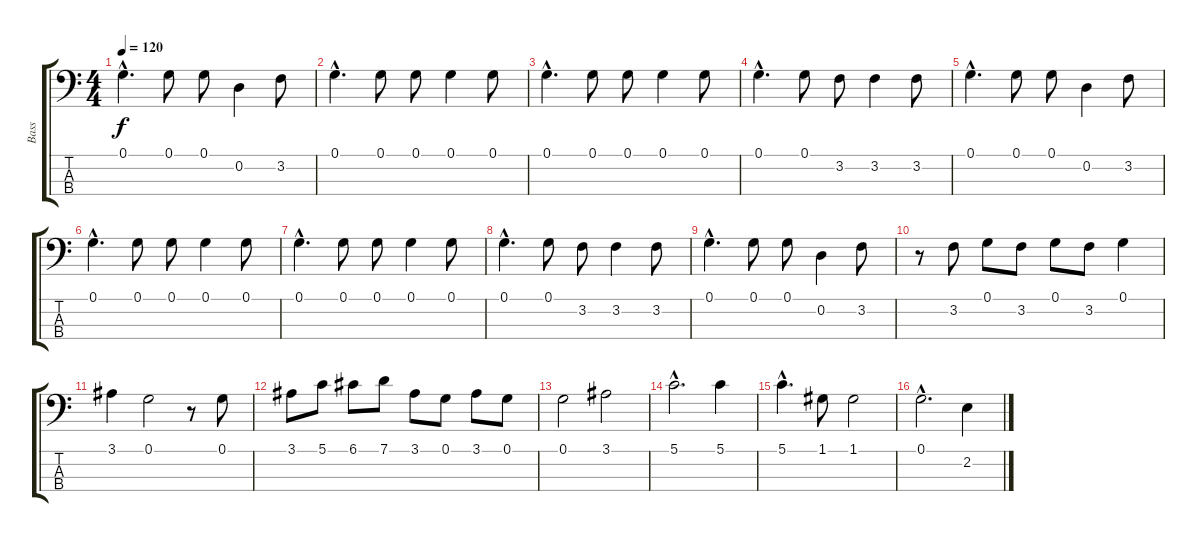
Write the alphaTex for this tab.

\track ("Bass" "Bass") {instrument electricbasspick}
\staff {score tabs}
\tuning (G2 D2 A1 E1) {hide}
\ts (4 4)
\tempo 120
\clef f4
\ks c
0.1{hac}.4{d dy f} 0.1.8 0.1.8 0.2.4 3.2.8 |
0.1{hac}.4{d} 0.1.8 0.1.8 0.1.4 0.1.8 |
0.1{hac}.4{d} 0.1.8 0.1.8 0.1.4 0.1.8 |
0.1{hac}.4{d} 0.1.8 3.2.8 3.2.4 3.2.8 |
0.1{hac}.4{d} 0.1.8 0.1.8 0.2.4 3.2.8 |
0.1{hac}.4{d} 0.1.8 0.1.8 0.1.4 0.1.8 |
0.1{hac}.4{d} 0.1.8 0.1.8 0.1.4 0.1.8 |
0.1{hac}.4{d} 0.1.8 3.2.8 3.2.4 3.2.8 |
0.1{hac}.4{d} 0.1.8 0.1.8 0.2.4 3.2.8 |
r.8 3.2.8 0.1.8 3.2.8 0.1.8 3.2.8 0.1.4 |
3.1.4 0.1.2 r.8 0.1.8 |
3.1.8 5.1.8 6.1.8 7.1.8 3.1.8 0.1.8 3.1.8 0.1.8 |
0.1.2 3.1.2 |
5.1{hac}.2{d} 5.1.4 |
5.1{hac}.4{d} 1.1.8 1.1.2 |
0.1{hac}.2{d} 2.2.4
